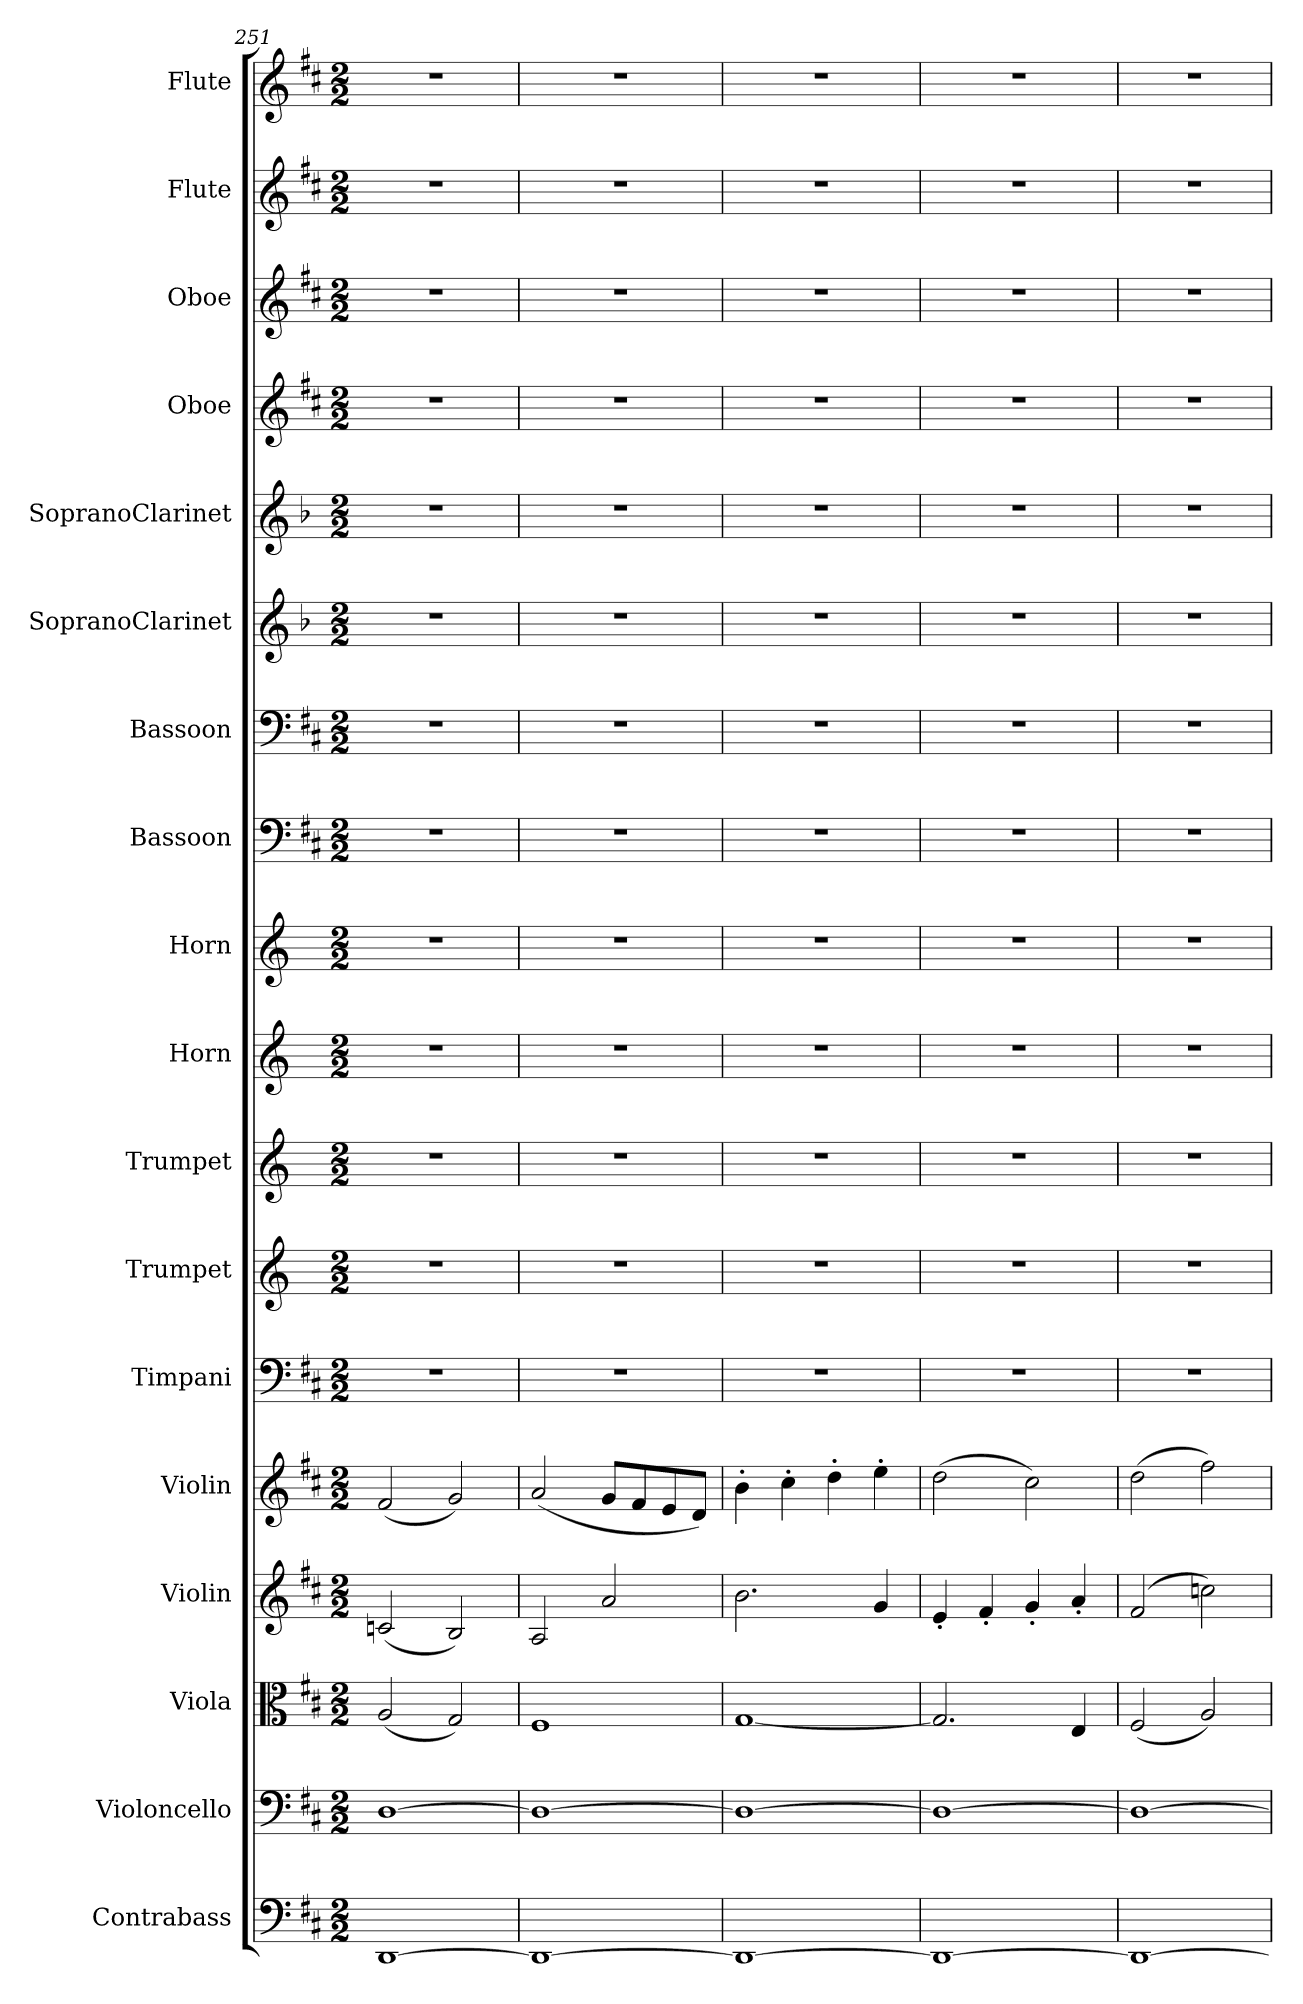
**kern	**kern	**kern	**kern	**kern	**kern	**kern	**kern	**kern	**kern	**kern	**kern	**kern	**kern	**kern	**kern	**kern	**kern
*part18	*part17	*part16	*part15	*part14	*part13	*part12	*part11	*part10	*part9	*part8	*part7	*part6	*part5	*part4	*part3	*part2	*part1
*staff18	*staff17	*staff16	*staff15	*staff14	*staff13	*staff12	*staff11	*staff10	*staff9	*staff8	*staff7	*staff6	*staff5	*staff4	*staff3	*staff2	*staff1
*I"Contrabass	*I"Violoncello	*I"Viola	*I"Violin	*I"Violin	*I"Timpani	*I"Trumpet	*I"Trumpet	*I"Horn	*I"Horn	*I"Bassoon	*I"Bassoon	*I"SopranoClarinet	*I"SopranoClarinet	*I"Oboe	*I"Oboe	*I"Flute	*I"Flute
*I'Cb	*I'Vc	*I'Vla	*I'Vln	*I'Vln	*I'Timp	*I'Tpt	*I'Tpt	*I'Hn	*I'Hn	*I'Bsn	*I'Bsn	*	*	*I'Ob	*I'Ob	*I'Fl	*I'Fl
*clefF4	*clefF4	*clefC3	*clefG2	*clefG2	*clefF4	*clefG2	*clefG2	*clefG2	*clefG2	*clefF4	*clefF4	*clefG2	*clefG2	*clefG2	*clefG2	*clefG2	*clefG2
*k[f#c#]	*k[f#c#]	*k[f#c#]	*k[f#c#]	*k[f#c#]	*k[f#c#]	*k[]	*k[]	*k[]	*k[]	*k[f#c#]	*k[f#c#]	*k[b-]	*k[b-]	*k[f#c#]	*k[f#c#]	*k[f#c#]	*k[f#c#]
*M2/2	*M2/2	*M2/2	*M2/2	*M2/2	*M2/2	*M2/2	*M2/2	*M2/2	*M2/2	*M2/2	*M2/2	*M2/2	*M2/2	*M2/2	*M2/2	*M2/2	*M2/2
=251	=251	=251	=251	=251	=251	=251	=251	=251	=251	=251	=251	=251	=251	=251	=251	=251	=251
[1DD\	[1D\	(2A/	(2cn/	(2f#/	1r	1r	1r	1r	1r	1r	1r	1r	1r	1r	1r	1r	1r
.	.	2G/)	2B/)	2g/)	.	.	.	.	.	.	.	.	.	.	.	.	.
=252	=252	=252	=252	=252	=252	=252	=252	=252	=252	=252	=252	=252	=252	=252	=252	=252	=252
1DD\_	1D\_	1F#/	2A/	(2a/	1r	1r	1r	1r	1r	1r	1r	1r	1r	1r	1r	1r	1r
.	.	.	2a/	8g/L	.	.	.	.	.	.	.	.	.	.	.	.	.
.	.	.	.	8f#/	.	.	.	.	.	.	.	.	.	.	.	.	.
.	.	.	.	8e/	.	.	.	.	.	.	.	.	.	.	.	.	.
.	.	.	.	8d/J)	.	.	.	.	.	.	.	.	.	.	.	.	.
=253	=253	=253	=253	=253	=253	=253	=253	=253	=253	=253	=253	=253	=253	=253	=253	=253	=253
1DD\_	1D\_	[1G/	2.b\	4b'\	1r	1r	1r	1r	1r	1r	1r	1r	1r	1r	1r	1r	1r
.	.	.	.	4cc#'\	.	.	.	.	.	.	.	.	.	.	.	.	.
.	.	.	.	4dd'\	.	.	.	.	.	.	.	.	.	.	.	.	.
.	.	.	4g/	4ee'\	.	.	.	.	.	.	.	.	.	.	.	.	.
=254	=254	=254	=254	=254	=254	=254	=254	=254	=254	=254	=254	=254	=254	=254	=254	=254	=254
1DD\_	1D\_	2.G/]	4e'/	(2dd\	1r	1r	1r	1r	1r	1r	1r	1r	1r	1r	1r	1r	1r
.	.	.	4f#'/	.	.	.	.	.	.	.	.	.	.	.	.	.	.
.	.	.	4g'/	2cc#\)	.	.	.	.	.	.	.	.	.	.	.	.	.
.	.	4E/	4a'/	.	.	.	.	.	.	.	.	.	.	.	.	.	.
=255	=255	=255	=255	=255	=255	=255	=255	=255	=255	=255	=255	=255	=255	=255	=255	=255	=255
1DD\_	1D\_	(2F#/	(2f#/	(2dd\	1r	1r	1r	1r	1r	1r	1r	1r	1r	1r	1r	1r	1r
.	.	2A/)	2ccn\)	2ff#\)	.	.	.	.	.	.	.	.	.	.	.	.	.
=	=	=	=	=	=	=	=	=	=	=	=	=	=	=	=	=	=
*-	*-	*-	*-	*-	*-	*-	*-	*-	*-	*-	*-	*-	*-	*-	*-	*-	*-
